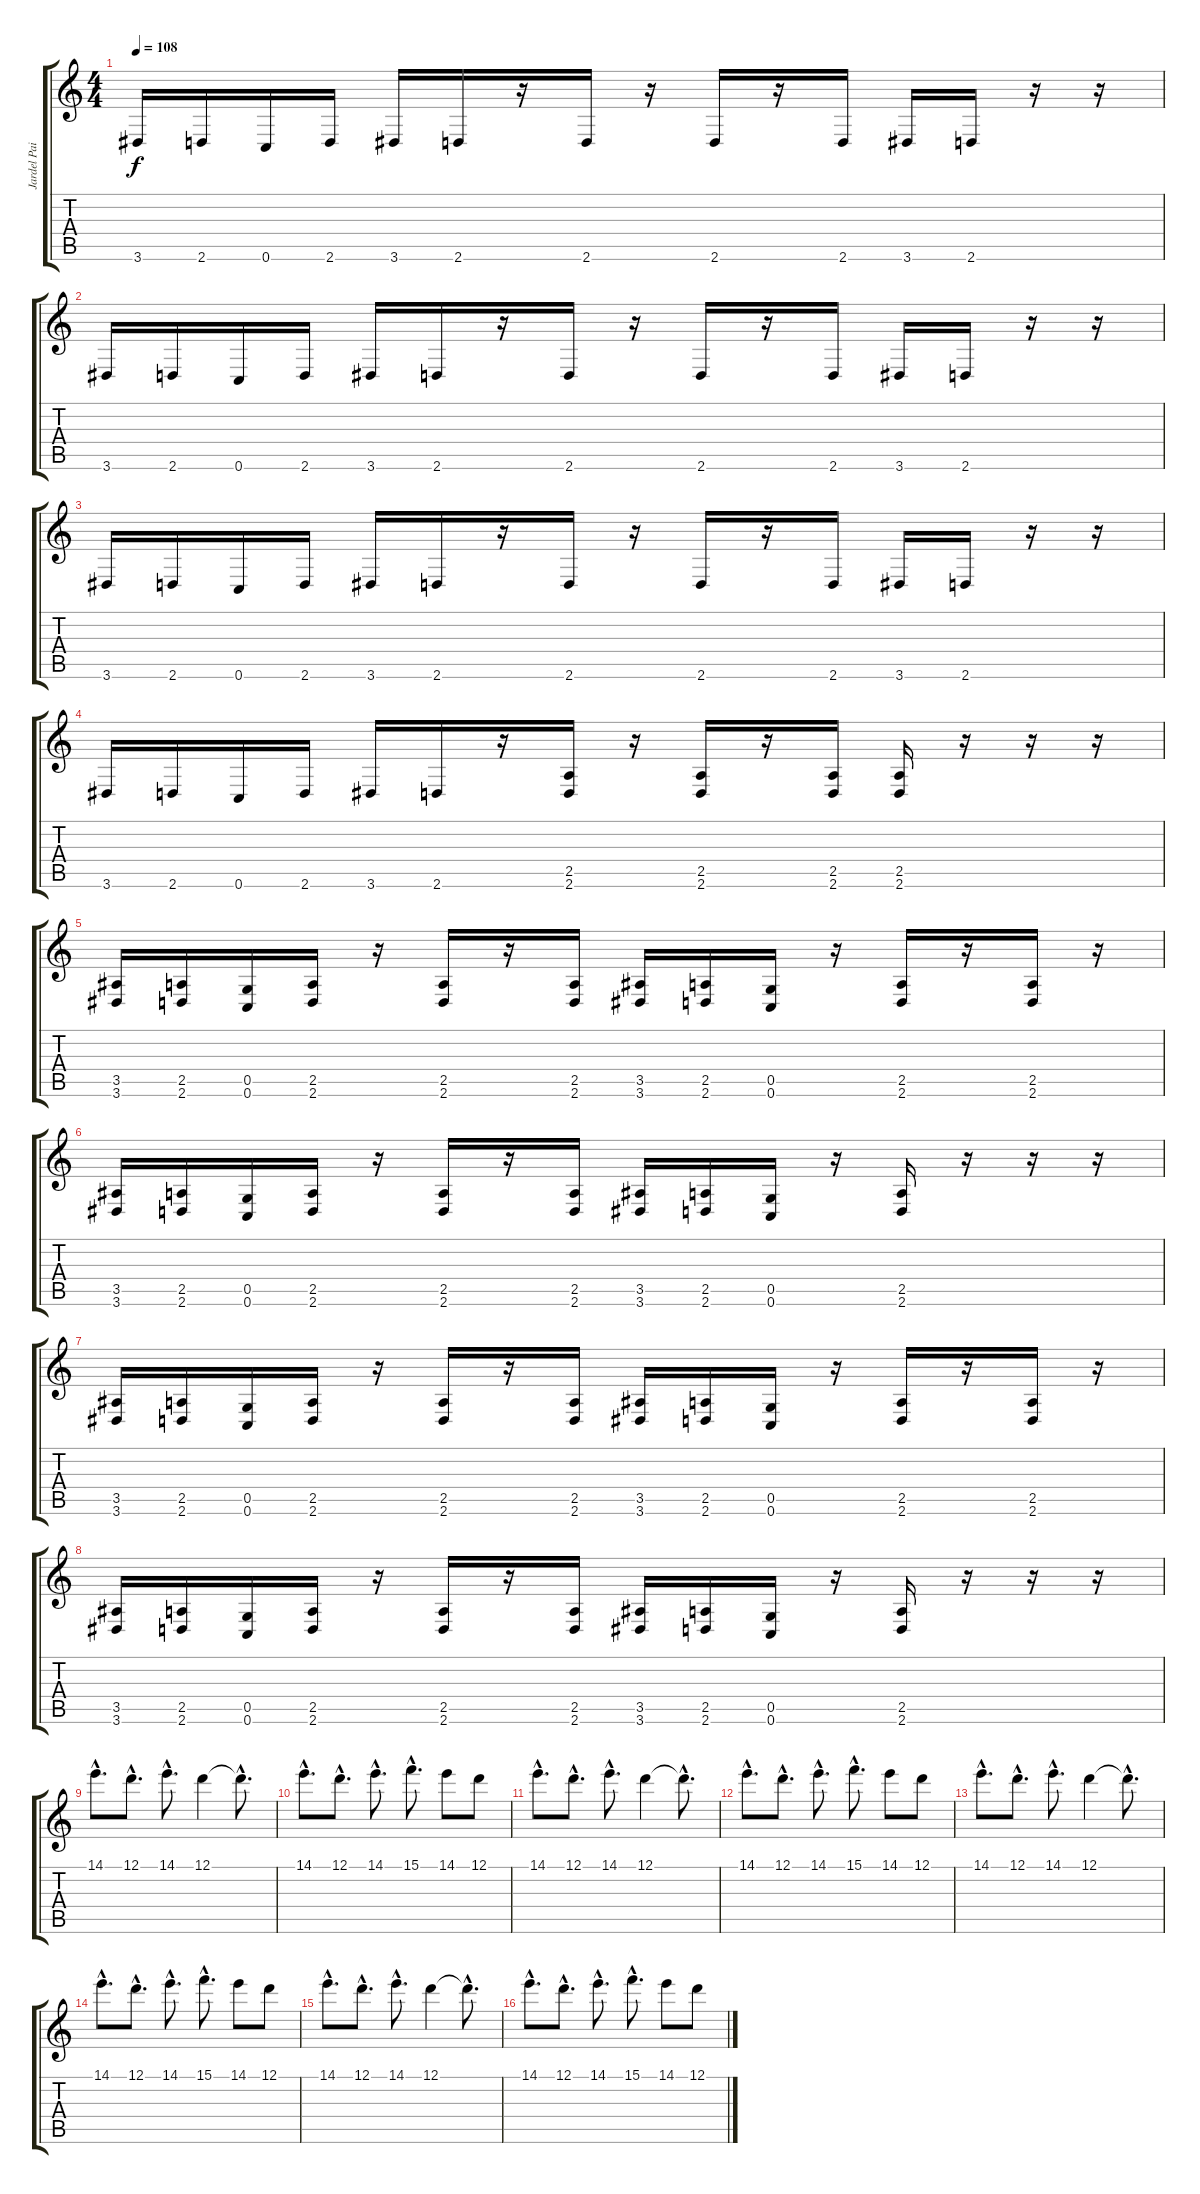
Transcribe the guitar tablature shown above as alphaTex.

\track ("Jardel Paisante [Guitar]" "Jardel Pai") {instrument distortionguitar}
\staff {score tabs}
\tuning (D4 A3 F3 C3 G2 C2) {hide}
\ts (4 4)
\tempo 108
\clef g2
\ks c
3.6.16{dy f instrument distortionguitar} 2.6.16 0.6.16 2.6.16 3.6.16 2.6.16 r.16 2.6.16 r.16 2.6.16 r.16 2.6.16 3.6.16 2.6.16 r.16 r.16 |
3.6.16 2.6.16 0.6.16 2.6.16 3.6.16 2.6.16 r.16 2.6.16 r.16 2.6.16 r.16 2.6.16 3.6.16 2.6.16 r.16 r.16 |
3.6.16 2.6.16 0.6.16 2.6.16 3.6.16 2.6.16 r.16 2.6.16 r.16 2.6.16 r.16 2.6.16 3.6.16 2.6.16 r.16 r.16 |
3.6.16 2.6.16 0.6.16 2.6.16 3.6.16 2.6.16 r.16 (2.5 2.6).16 r.16 (2.5 2.6).16 r.16 (2.5 2.6).16 (2.5 2.6).16 r.16 r.16 r.16 |
(3.5 3.6).16 (2.5 2.6).16 (0.5 0.6).16 (2.5 2.6).16 r.16 (2.5 2.6).16 r.16 (2.5 2.6).16 (3.5 3.6).16 (2.5 2.6).16 (0.5 0.6).16 r.16 (2.5 2.6).16 r.16 (2.5 2.6).16 r.16 |
(3.5 3.6).16 (2.5 2.6).16 (0.5 0.6).16 (2.5 2.6).16 r.16 (2.5 2.6).16 r.16 (2.5 2.6).16 (3.5 3.6).16 (2.5 2.6).16 (0.5 0.6).16 r.16 (2.5 2.6).16 r.16 r.16 r.16 |
(3.5 3.6).16 (2.5 2.6).16 (0.5 0.6).16 (2.5 2.6).16 r.16 (2.5 2.6).16 r.16 (2.5 2.6).16 (3.5 3.6).16 (2.5 2.6).16 (0.5 0.6).16 r.16 (2.5 2.6).16 r.16 (2.5 2.6).16 r.16 |
(3.5 3.6).16 (2.5 2.6).16 (0.5 0.6).16 (2.5 2.6).16 r.16 (2.5 2.6).16 r.16 (2.5 2.6).16 (3.5 3.6).16 (2.5 2.6).16 (0.5 0.6).16 r.16 (2.5 2.6).16 r.16 r.16 r.16 |
14.1{hac}.8{d volume 10 balance 16 instrument electricguitarclean} 12.1{hac}.8{d} 14.1{hac}.8{d} 12.1.4 12.1{hac t}.8{d} |
14.1{hac}.8{d} 12.1{hac}.8{d} 14.1{hac}.8{d} 15.1{hac}.8{d} 14.1.8 12.1.8 |
14.1{hac}.8{d volume 10 balance 16 instrument electricguitarclean} 12.1{hac}.8{d} 14.1{hac}.8{d} 12.1.4 12.1{hac t}.8{d} |
14.1{hac}.8{d} 12.1{hac}.8{d} 14.1{hac}.8{d} 15.1{hac}.8{d} 14.1.8 12.1.8 |
14.1{hac}.8{d volume 10 balance 16 instrument electricguitarclean} 12.1{hac}.8{d} 14.1{hac}.8{d} 12.1.4 12.1{hac t}.8{d} |
14.1{hac}.8{d} 12.1{hac}.8{d} 14.1{hac}.8{d} 15.1{hac}.8{d} 14.1.8 12.1.8 |
14.1{hac}.8{d volume 10 balance 16 instrument electricguitarclean} 12.1{hac}.8{d} 14.1{hac}.8{d} 12.1.4 12.1{hac t}.8{d} |
14.1{hac}.8{d} 12.1{hac}.8{d} 14.1{hac}.8{d} 15.1{hac}.8{d} 14.1.8 12.1.8
